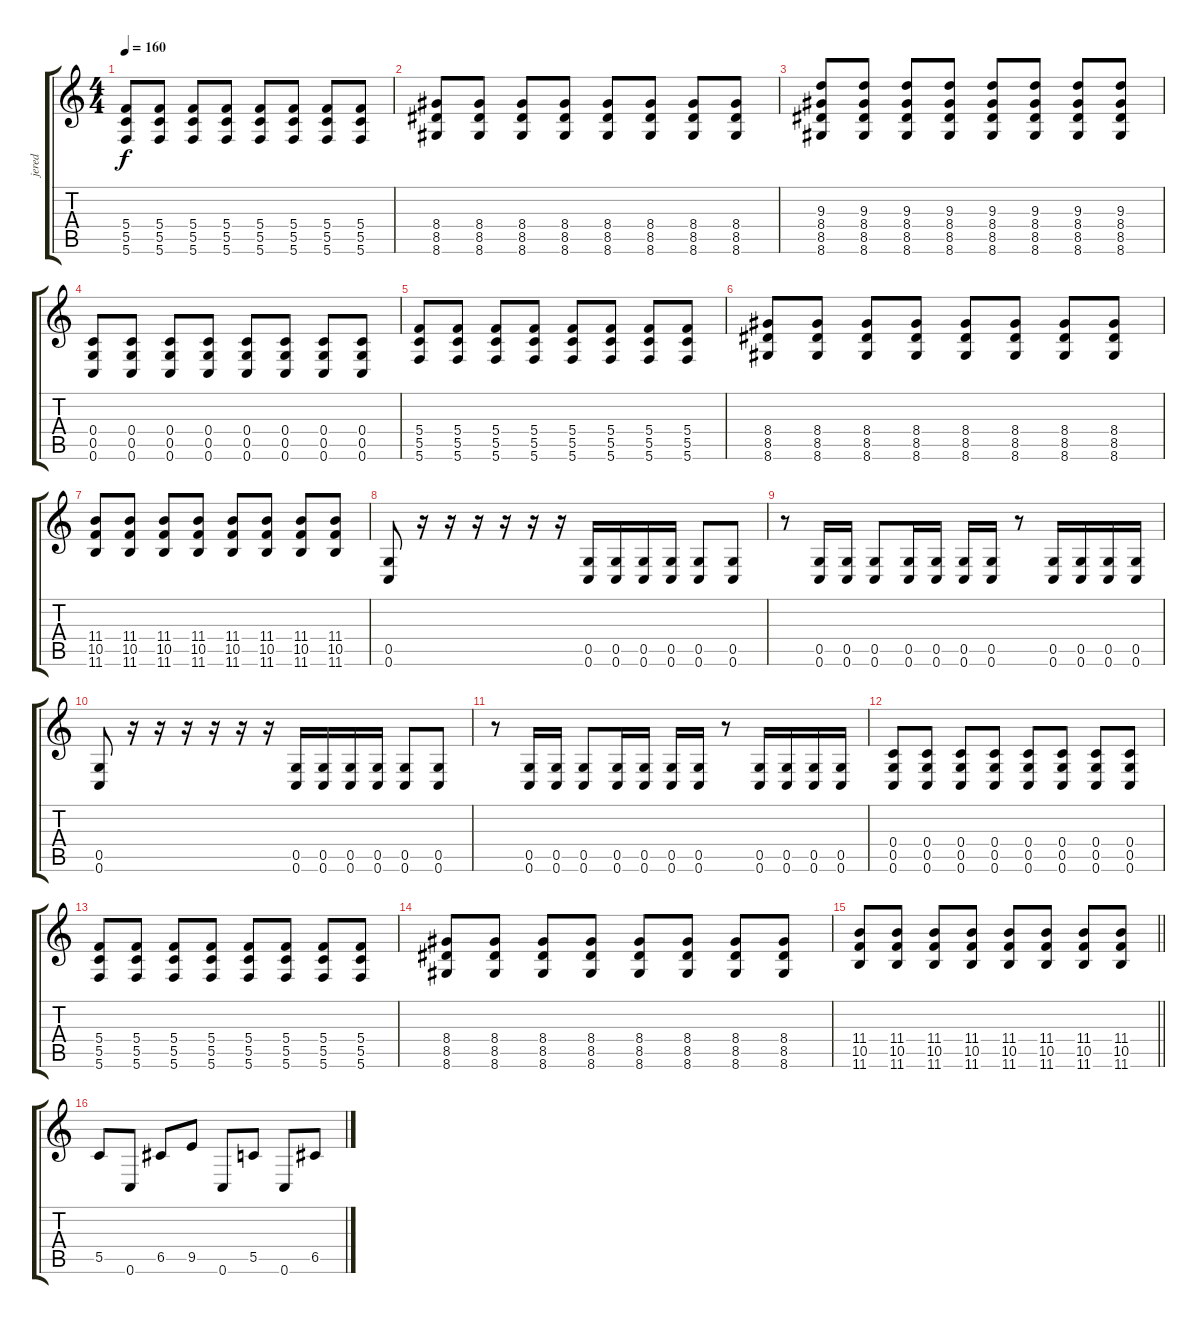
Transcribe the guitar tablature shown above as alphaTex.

\track ("jered" "jered") {instrument distortionguitar}
\staff {score tabs}
\tuning (D4 A3 F3 C3 G2 C2) {hide}
\ts (4 4)
\tempo 160
\clef g2
\ks c
(5.4 5.5 5.6).8{dy f} (5.4 5.5 5.6).8 (5.4 5.5 5.6).8 (5.4 5.5 5.6).8 (5.4 5.5 5.6).8 (5.4 5.5 5.6).8 (5.4 5.5 5.6).8 (5.4 5.5 5.6).8 |
(8.4 8.5 8.6).8 (8.4 8.5 8.6).8 (8.4 8.5 8.6).8 (8.4 8.5 8.6).8 (8.4 8.5 8.6).8 (8.4 8.5 8.6).8 (8.4 8.5 8.6).8 (8.4 8.5 8.6).8 |
(9.3 8.4 8.5 8.6).8 (9.3 8.4 8.5 8.6).8 (9.3 8.4 8.5 8.6).8 (9.3 8.4 8.5 8.6).8 (9.3 8.4 8.5 8.6).8 (9.3 8.4 8.5 8.6).8 (9.3 8.4 8.5 8.6).8 (9.3 8.4 8.5 8.6).8 |
(0.4 0.5 0.6).8 (0.4 0.5 0.6).8 (0.4 0.5 0.6).8 (0.4 0.5 0.6).8 (0.4 0.5 0.6).8 (0.4 0.5 0.6).8 (0.4 0.5 0.6).8 (0.4 0.5 0.6).8 |
(5.4 5.5 5.6).8 (5.4 5.5 5.6).8 (5.4 5.5 5.6).8 (5.4 5.5 5.6).8 (5.4 5.5 5.6).8 (5.4 5.5 5.6).8 (5.4 5.5 5.6).8 (5.4 5.5 5.6).8 |
(8.4 8.5 8.6).8 (8.4 8.5 8.6).8 (8.4 8.5 8.6).8 (8.4 8.5 8.6).8 (8.4 8.5 8.6).8 (8.4 8.5 8.6).8 (8.4 8.5 8.6).8 (8.4 8.5 8.6).8 |
(11.4 10.5 11.6).8 (11.4 10.5 11.6).8 (11.4 10.5 11.6).8 (11.4 10.5 11.6).8 (11.4 10.5 11.6).8 (11.4 10.5 11.6).8 (11.4 10.5 11.6).8 (11.4 10.5 11.6).8 |
(0.5 0.6).8 r.16 r.16 r.16 r.16 r.16 r.16 (0.5 0.6).16 (0.5 0.6).16 (0.5 0.6).16 (0.5 0.6).16 (0.5 0.6).8 (0.5 0.6).8 |
r.8 (0.5 0.6).16 (0.5 0.6).16 (0.5 0.6).8 (0.5 0.6).16 (0.5 0.6).16 (0.5 0.6).16 (0.5 0.6).16 r.8 (0.5 0.6).16 (0.5 0.6).16 (0.5 0.6).16 (0.5 0.6).16 |
(0.5 0.6).8 r.16 r.16 r.16 r.16 r.16 r.16 (0.5 0.6).16 (0.5 0.6).16 (0.5 0.6).16 (0.5 0.6).16 (0.5 0.6).8 (0.5 0.6).8 |
r.8 (0.5 0.6).16 (0.5 0.6).16 (0.5 0.6).8 (0.5 0.6).16 (0.5 0.6).16 (0.5 0.6).16 (0.5 0.6).16 r.8 (0.5 0.6).16 (0.5 0.6).16 (0.5 0.6).16 (0.5 0.6).16 |
(0.4 0.5 0.6).8 (0.4 0.5 0.6).8 (0.4 0.5 0.6).8 (0.4 0.5 0.6).8 (0.4 0.5 0.6).8 (0.4 0.5 0.6).8 (0.4 0.5 0.6).8 (0.4 0.5 0.6).8 |
(5.4 5.5 5.6).8 (5.4 5.5 5.6).8 (5.4 5.5 5.6).8 (5.4 5.5 5.6).8 (5.4 5.5 5.6).8 (5.4 5.5 5.6).8 (5.4 5.5 5.6).8 (5.4 5.5 5.6).8 |
(8.4 8.5 8.6).8 (8.4 8.5 8.6).8 (8.4 8.5 8.6).8 (8.4 8.5 8.6).8 (8.4 8.5 8.6).8 (8.4 8.5 8.6).8 (8.4 8.5 8.6).8 (8.4 8.5 8.6).8 |
\barLineRight lightlight
(11.4 10.5 11.6).8 (11.4 10.5 11.6).8 (11.4 10.5 11.6).8 (11.4 10.5 11.6).8 (11.4 10.5 11.6).8 (11.4 10.5 11.6).8 (11.4 10.5 11.6).8 (11.4 10.5 11.6).8 |
5.5.8 0.6.8 6.5.8 9.5.8 0.6.8 5.5.8 0.6.8 6.5.8
